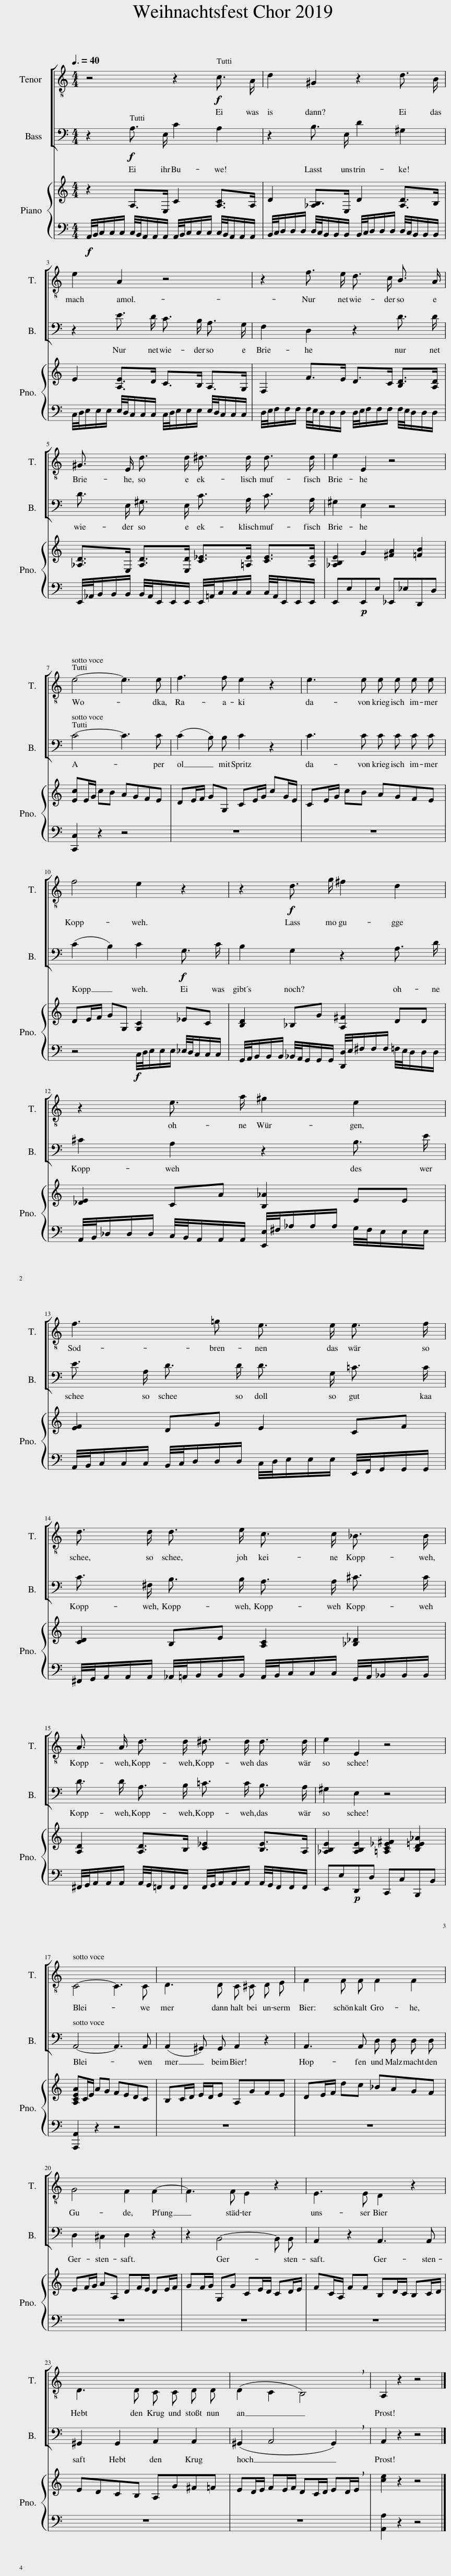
X:1
%%score [ 1 2 ] { 3 | 4 }
L:1/8
Q:3/8=40
M:4/4
I:linebreak $
K:C
V:1 treble-8
V:2 bass
V:3 treble
V:4 bass
V:1
 z4 z2!f! c3/2 A/ | d2 ^G2 z2 d3/2 B/ |$ e2 A2 z4 | z2 f3/2 e/ d3/2 c/ B3/2 A/ |$ ^G3/2 E/ d3/2 d/ ^d3/2 d/ d3/2 d/ | %5
 e2 E2 z4 |$ e4- e3 e | f3 f e2 z2 | e3 e e e e e |$ f4 e2 z2 | %10
 z2!f! d3/2 g/ ^f2 d2 |$ z2 e3/2 a/ ^g2 e2 |$ f3 =g e3/2 e/ e3/2 f/ |$ d3/2 d/ d3/2 e/ c3/2 c/ _B3/2 B/ |$ A3/2 A/ d3/2 d/ ^d3/2 d/ d3/2 d/ | %15
 e2 E2 z4 |$ C4- C3 C | D3 D C ^C D E | F2 F F F2 F2 |$ G4 F2 F2- | %20
 F3 F E2 z2 | E3 E D2 z2 |$ D3 D C C D D | (D2 C2 !breath!B,4) | A,2 z2 z4 |] %25
V:2
 z2!f! A,3/2 E,/ C2 A,2 | z2 B,3/2 E,/ D2 ^G,2 |$ z2 E3/2 D/ C3/2 B,/ A,3/2 G,/ | F,2 D,2 z2 D3/2 D/ |$ D3/2 E,/ ^G,3/2 E,/ C3/2 A,/ C3/2 A,/ | %5
 ^G,2 E,2 z4 |$ C4- C3 C | (C2 B,) B, C2 z2 | C3 C C C C C |$ (C2 B,2) C2!f! G,3/2 C/ | %10
 B,2 G,2 z2 A,3/2 D/ |$ ^C2 A,2 z2 B,3/2 E/ |$ E3/2 A,/ D3/2 D/ D3/2 G,/ =C3/2 C/ |$ C3/2 ^F,/ B,3/2 B,/ A,3/2 A,/ ^C3/2 C/ |$ D3/2 D/ A,3/2 B,/ =C3/2 C/ B,3/2 A,/ | %15
 ^G,2 E,2 z4 |$ A,,4- A,,3 A,, | (A,,2 ^G,,) G,, A,,2 z2 | A,,3 A,, D, D, D, D, |$ D,2 ^C,2 D,2 z2 | %20
 z2 B,,4- B,, B,, | A,,2 z2 A,,3 A,, |$ ^G,,2 G,,2 A,,2 A,,2 | (^G,,2 A,,4 !breath!G,,2) | A,,2 z2 z4 |] %25
V:3
 z2 A,>E, C2 [A,C]>A, | D2 [_A,B,]>E, D2 [A,D]>B, |$ E2 [A,E]>D C>B, A,>G, | F,2 F>E D>C [B,D]>[A,D] |$ [_A,D]>E, [A,D]>[E,D] [C_E]>[=A,E] [CE]>[A,E] | %5
 [_A,B,E]2 G2 [^FA]2 [=FB]2 |$ [Ec]E/G/ cB AGFE | DE/F/ GG, CE/G/ cG/E/ | CE/G/ cB AGFE |$ DE/F/ GG, [G,C]2 _EC | %10
 [B,D]2 _B,G [A,^F]2 DD |$ [_DE]2 CA [B,_A]2 EE |$ [EF]2 DG E2 CF |$ [CD]2 B,E [A,C]2 [_B,_D]2 |$ [A,D]2 [A,D]>B, [C_E]2 [B,E]>A, | %15
 [_A,B,E]2 [A,B,E]2 [=A,C_E^F]2 [B,D=E_A]2 |$ [A,CEA]C/E/ AG FEDC | B,C/D/ E/D/E A,GFE | DE/F/ dc _BAGF |$ EF/G/ AA, DF/E/ DE/F/ | %20
 GF/G/ G,G CE/D/ CD/E/ | FC/A,/ FF B,D/C/ B,C/D/ |$ EDCB, A,G^F=F | ED/E/ FE/F/ DC/D/ ED/!breath!E/ | [ce]2 z2 z4 |] %25
V:4
!f! A,,/4B,,/4C,/C,/C,/ C,/4B,,/4A,,/A,,/A,,/ A,,/4B,,/4C,/C,/C,/ C,/4B,,/4A,,/A,,/A,,/ | B,,/4C,/4D,/D,/D,/ D,/4C,/4B,,/B,,/B,,/ B,,/4C,/4D,/D,/D,/ D,/4C,/4B,,/B,,/B,,/ |$ C,/4D,/4E,/E,/E,/ E,/4D,/4C,/C,/C,/ C,/4D,/4E,/E,/E,/ E,/4D,/4C,/C,/C,/ | D,/4E,/4F,/F,/F,/ F,/4E,/4D,/D,/D,/ D,/4E,/4F,/F,/F,/ F,/4E,/4D,/D,/D,/ |$ E,,/4_A,,/4B,,/B,,/B,,/ B,,/4A,,/4E,,/E,,/E,,/ E,,/4=A,,/4C,/C,/C,/ C,/4A,,/4E,,/E,,/E,,/ | %5
 E,,E,!p!E,,E, _E,,_E,D,,D, |$ [C,,C,]2 z2 z4 | z8 | z8 |$ z4!f! C,/4D,/4E,/E,/E,/ _E,/4D,/4C,/C,/C,/ | %10
 G,,/4A,,/4B,,/B,,/B,,/ _B,,/4A,,/4G,,/G,,/G,,/ [D,,D,]/4E,/4^F,/F,/F,/ =F,/4E,/4D,/D,/D,/ |$ A,,/4B,,/4_D,/D,/D,/ C,/4B,,/4A,,/A,,/A,,/ [E,,E,]/4^F,/4_A,/A,/A,/ G,/4F,/4E,/E,/E,/ |$ A,,/4B,,/4C,/C,/C,/ B,,/4C,/4D,/D,/D,/ C,/4D,/4E,/E,/E,/ E,,/4F,,/4G,,/G,,/G,,/ |$ ^F,,/4G,,/4A,,/A,,/A,,/ _A,,/4=A,,/4B,,/B,,/B,,/ A,,/4B,,/4C,/C,/C,/ G,,/4A,,/4_B,,/B,,/B,,/ |$ ^F,,/4G,,/4A,,/A,,/A,,/ A,,/4G,,/4=F,,/F,,/F,,/ F,,/4G,,/4A,,/A,,/A,,/ A,,/4G,,/4F,,/F,,/F,,/ | %15
 E,,E,!p!D,,D, C,,C,B,,,B,, |$ [A,,,A,,]2 z2 z4 | z8 | z8 |$ z8 | %20
 z8 | z8 |$ z8 | z8 | [A,,A,]2 z2 z4 |] %25
